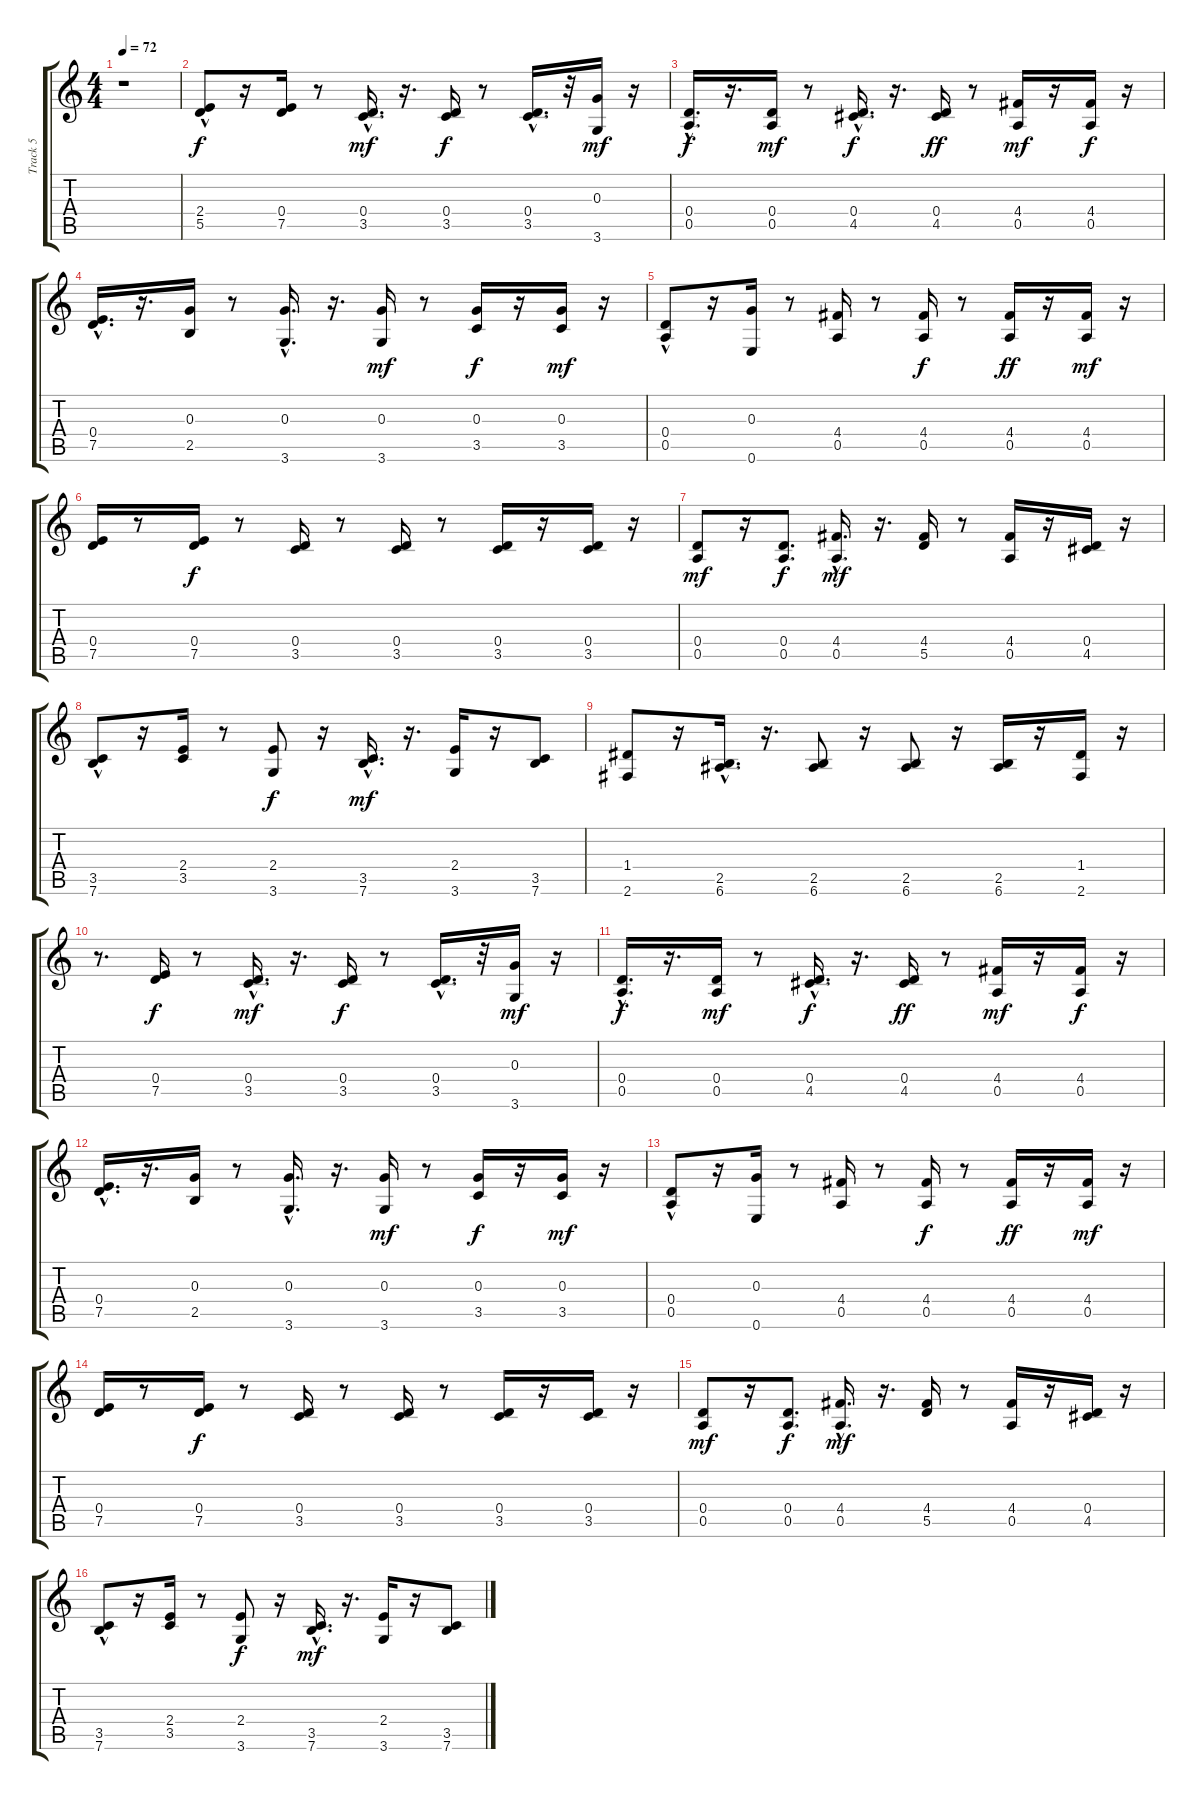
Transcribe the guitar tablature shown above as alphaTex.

\track ("Track 5" "Track 5") {instrument electricguitarclean}
\staff {score tabs}
\tuning (E4 B3 G3 D3 A2 E2) {hide}
\ts (4 4)
\tempo 72
\clef g2
\ks c
r.1{dy f instrument electricguitarclean} |
(2.4 5.5{hac}).8 r.16 (0.4 7.5).16 r.8 (0.4{hac} 3.5{hac}).16{d dy mf} r.16{d} (0.4 3.5).16{dy f} r.8 (0.4{hac} 3.5{hac}).16{d} r.32 (0.3 3.6).16{dy mf} r.16 |
(0.4{hac} 0.5{hac}).16{d dy f} r.16{d} (0.4 0.5).16{dy mf} r.8 (0.4{hac} 4.5{hac}).16{d dy f} r.16{d} (0.4 4.5).16{dy ff} r.8 (4.4 0.5).16{dy mf} r.16 (4.4 0.5).16{dy f} r.16 |
(0.4{hac} 7.5{hac}).16{d} r.16{d} (0.3 2.5).16 r.8 (0.3{hac} 3.6).16{d} r.16{d} (0.3 3.6).16{dy mf} r.8 (0.3 3.5).16{dy f} r.16 (0.3 3.5).16{dy mf} r.16 |
(0.4{hac} 0.5).8 r.16 (0.3 0.6).16 r.8 (4.4 0.5).16 r.8 (4.4 0.5).16{dy f} r.8 (4.4 0.5).16{dy ff} r.16 (4.4 0.5).16{dy mf} r.16 |
(0.4 7.5).16 r.8 (0.4 7.5).16{dy f} r.8 (0.4 3.5).16 r.8 (0.4 3.5).16 r.8 (0.4 3.5).16 r.16 (0.4 3.5).16 r.16 |
(0.4 0.5).8{dy mf} r.16 (0.4 0.5).8{d dy f} (4.4{hac} 0.5{hac}).16{d dy mf} r.16{d} (4.4 5.5).16 r.8 (4.4 0.5).16 r.16 (0.4 4.5).16 r.16 |
(3.5 7.6{hac}).8 r.16 (2.4 3.5).16 r.8 (2.4 3.6).8{dy f} r.16 (3.5{hac} 7.6{hac}).16{d dy mf} r.16{d} (2.4 3.6).16 r.16 (3.5 7.6).8 |
(1.4 2.6).8 r.16 (2.5 6.6{hac}).16{d} r.16{d} (2.5 6.6).8 r.16 (2.5 6.6).8 r.16 (2.5 6.6).16 r.16 (1.4 2.6).16 r.16 |
r.8{d} (0.4 7.5).16{dy f} r.8 (0.4{hac} 3.5{hac}).16{d dy mf} r.16{d} (0.4 3.5).16{dy f} r.8 (0.4{hac} 3.5{hac}).16{d} r.32 (0.3 3.6).16{dy mf} r.16 |
(0.4{hac} 0.5{hac}).16{d dy f} r.16{d} (0.4 0.5).16{dy mf} r.8 (0.4{hac} 4.5{hac}).16{d dy f} r.16{d} (0.4 4.5).16{dy ff} r.8 (4.4 0.5).16{dy mf} r.16 (4.4 0.5).16{dy f} r.16 |
(0.4{hac} 7.5{hac}).16{d} r.16{d} (0.3 2.5).16 r.8 (0.3{hac} 3.6).16{d} r.16{d} (0.3 3.6).16{dy mf} r.8 (0.3 3.5).16{dy f} r.16 (0.3 3.5).16{dy mf} r.16 |
(0.4{hac} 0.5).8 r.16 (0.3 0.6).16 r.8 (4.4 0.5).16 r.8 (4.4 0.5).16{dy f} r.8 (4.4 0.5).16{dy ff} r.16 (4.4 0.5).16{dy mf} r.16 |
(0.4 7.5).16 r.8 (0.4 7.5).16{dy f} r.8 (0.4 3.5).16 r.8 (0.4 3.5).16 r.8 (0.4 3.5).16 r.16 (0.4 3.5).16 r.16 |
(0.4 0.5).8{dy mf} r.16 (0.4 0.5).8{d dy f} (4.4{hac} 0.5{hac}).16{d dy mf} r.16{d} (4.4 5.5).16 r.8 (4.4 0.5).16 r.16 (0.4 4.5).16 r.16 |
(3.5 7.6{hac}).8 r.16 (2.4 3.5).16 r.8 (2.4 3.6).8{dy f} r.16 (3.5{hac} 7.6{hac}).16{d dy mf} r.16{d} (2.4 3.6).16 r.16 (3.5 7.6).8
